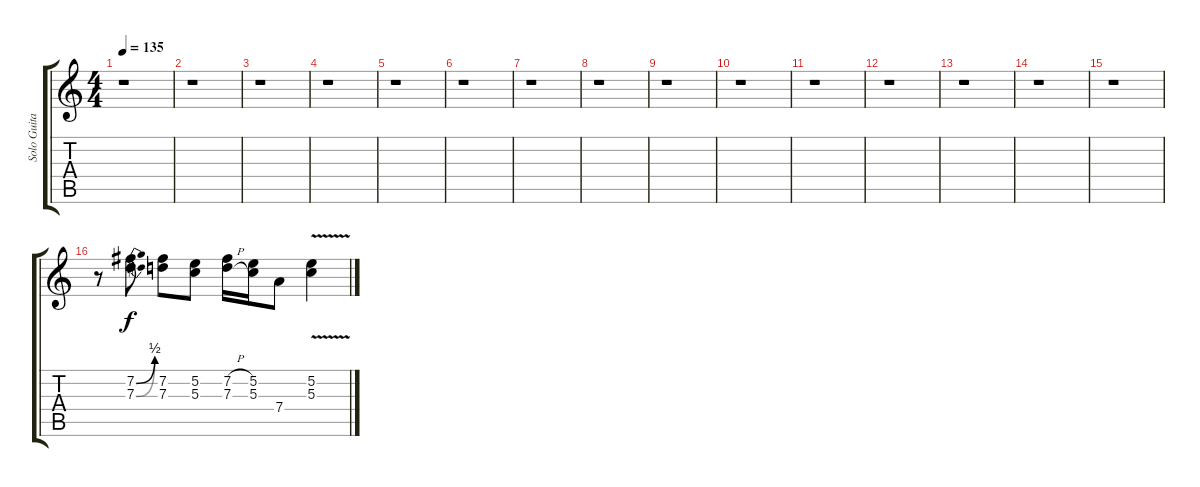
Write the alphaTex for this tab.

\track ("Solo Guitar" "Solo Guita") {instrument overdrivenguitar}
\staff {score tabs}
\tuning (E4 B3 G3 D3 A2 E2) {hide}
\ts (4 4)
\tempo 135
\clef g2
\ks c
r.1{dy f} |
r.1 |
r.1 |
r.1 |
r.1 |
r.1 |
r.1 |
r.1 |
r.1 |
r.1 |
r.1 |
r.1 |
r.1 |
r.1 |
r.1 |
r.8 (7.2{be (bend 0 0 60 2)} 7.3{be (bend 0 0 60 2)}).8 (7.2 7.3).8 (5.2 5.3).8 (7.2{h} 7.3{h}).16 (5.2 5.3).16 7.4.8 (5.2{v} 5.3{v}).4
